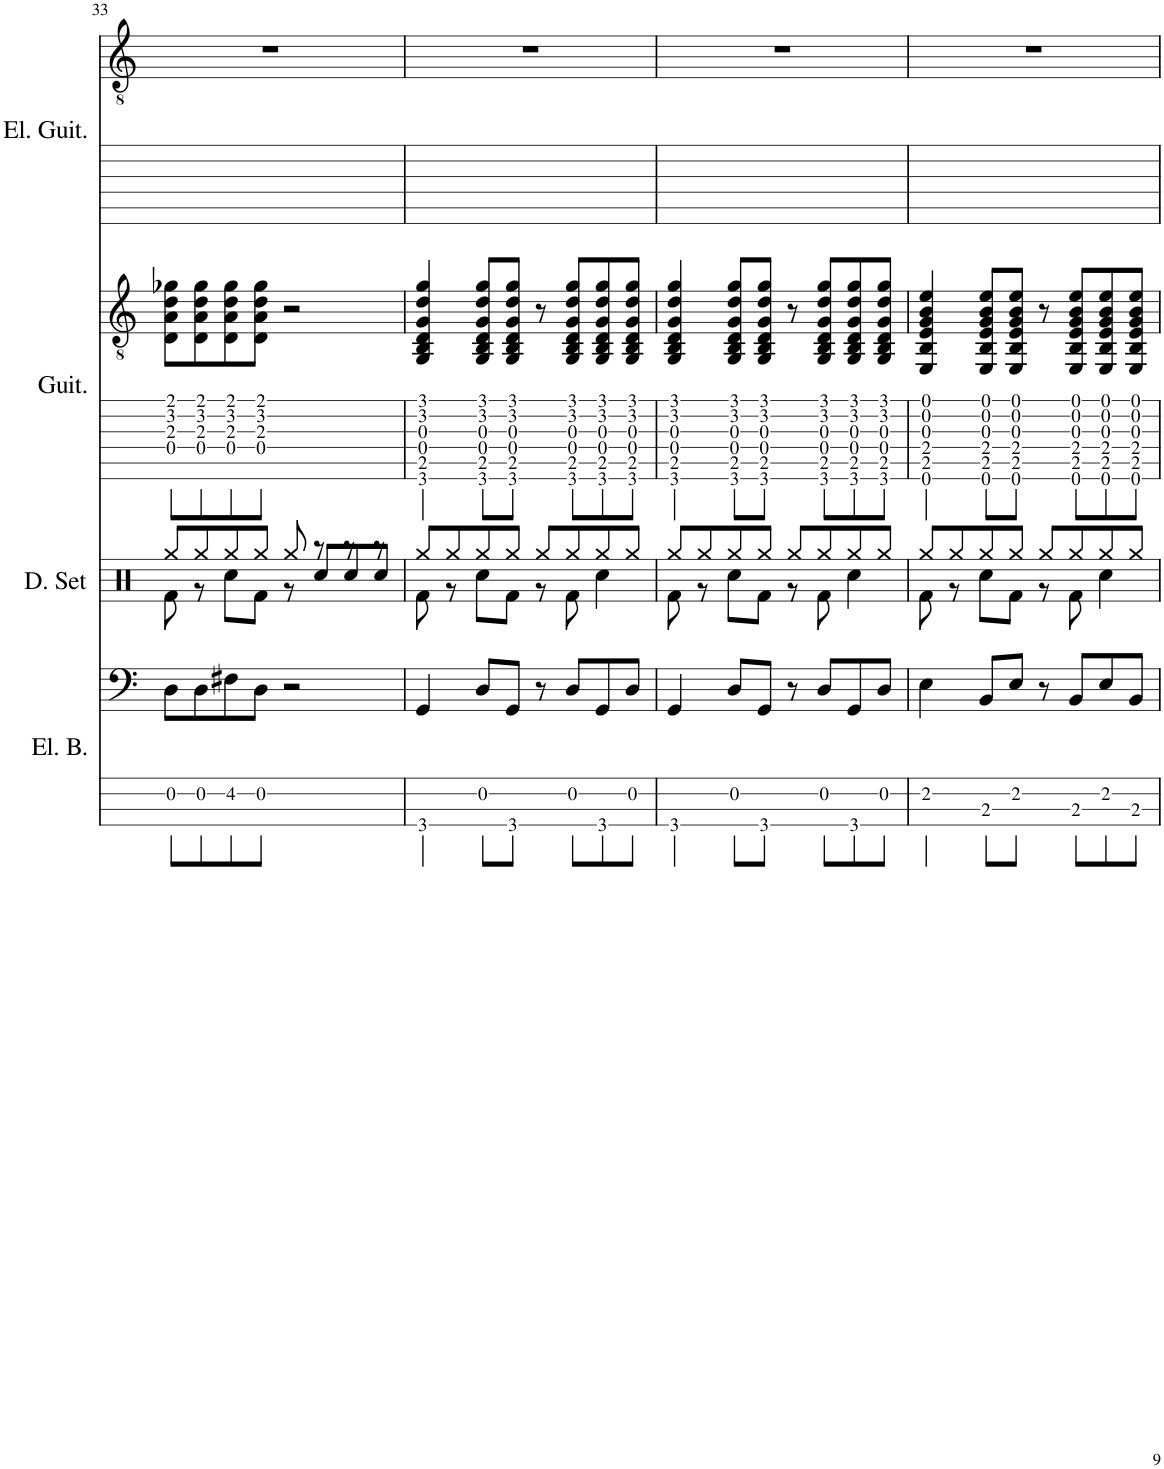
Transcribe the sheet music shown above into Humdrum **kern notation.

**kern	**kern	**kern	**kern	**kern	**kern	**kern
*part4	*part4	*part3	*part2	*part2	*part1	*part1
*staff7	*staff6	*staff5	*staff4	*staff3	*staff2	*staff1
*I"电贝斯	*	*I"架子鼓	*I"原音吉他	*	*I"电子吉他	*
!!LO:PB:g=z
*	*clefF4	*clefX	*	*clefGv2	*	*clefGv2
*Trd7c12	*Trd7c12	*	*	*	*	*
*k[]	*k[]	*k[]	*k[]	*k[]	*k[]	*k[]
*M4/4	*M4/4	*M4/4	*M4/4	*M4/4	*M4/4	*M4/4
=33	=33	=33	=33	=33	=33	=33
*	*	*^	*	*	*	*
8D\L	8D\L	8Rgg/L	8Rf\	8D\ 8A\ 8d\ 8g-X\L	8D\ 8A\ 8d\ 8g-X\L	1r	1r
8D\	8D\	8Rgg/	8r	8D\ 8A\ 8d\ 8g-\	8D\ 8A\ 8d\ 8g-\	.	.
8F#\	8F#X\	8Rgg/	8Rcc\L	8D\ 8A\ 8d\ 8g-\	8D\ 8A\ 8d\ 8g-\	.	.
8D\J	8D\J	8Rgg/J	8Rf\J	8D\ 8A\ 8d\ 8g-\J	8D\ 8A\ 8d\ 8g-\J	.	.
2r	2r	8Rgg/	8r	2r	2r	.	.
.	.	8r	8Rcc/L	.	.	.	.
.	.	8r	8Rcc/	.	.	.	.
.	.	8r	8Rcc/J	.	.	.	.
=34	=34	=34	=34	=34	=34	=34	=34
4GG\	4GG/	8Rgg/L	8Rf\	4GG\ 4BB\ 4D\ 4G\ 4d\ 4g\	4GG/ 4BB/ 4D/ 4G/ 4d/ 4g/	1r	1r
.	.	8Rgg/	8r	.	.	.	.
8D\L	8D/L	8Rgg/	8Rcc\L	8GG\ 8BB\ 8D\ 8G\ 8d\ 8g\L	8GG/ 8BB/ 8D/ 8G/ 8d/ 8g/L	.	.
8GG\J	8GG/J	8Rgg/J	8Rf\J	8GG\ 8BB\ 8D\ 8G\ 8d\ 8g\J	8GG/ 8BB/ 8D/ 8G/ 8d/ 8g/J	.	.
8r	8r	8Rgg/L	8r	8r	8r	.	.
8D\L	8D/L	8Rgg/	8Rf\	8GG\ 8BB\ 8D\ 8G\ 8d\ 8g\L	8GG/ 8BB/ 8D/ 8G/ 8d/ 8g/L	.	.
8GG\	8GG/	8Rgg/	4Rcc\	8GG\ 8BB\ 8D\ 8G\ 8d\ 8g\	8GG/ 8BB/ 8D/ 8G/ 8d/ 8g/	.	.
8D\J	8D/J	8Rgg/J	.	8GG\ 8BB\ 8D\ 8G\ 8d\ 8g\J	8GG/ 8BB/ 8D/ 8G/ 8d/ 8g/J	.	.
=35	=35	=35	=35	=35	=35	=35	=35
4GG\	4GG/	8Rgg/L	8Rf\	4GG\ 4BB\ 4D\ 4G\ 4d\ 4g\	4GG/ 4BB/ 4D/ 4G/ 4d/ 4g/	1r	1r
.	.	8Rgg/	8r	.	.	.	.
8D\L	8D/L	8Rgg/	8Rcc\L	8GG\ 8BB\ 8D\ 8G\ 8d\ 8g\L	8GG/ 8BB/ 8D/ 8G/ 8d/ 8g/L	.	.
8GG\J	8GG/J	8Rgg/J	8Rf\J	8GG\ 8BB\ 8D\ 8G\ 8d\ 8g\J	8GG/ 8BB/ 8D/ 8G/ 8d/ 8g/J	.	.
8r	8r	8Rgg/L	8r	8r	8r	.	.
8D\L	8D/L	8Rgg/	8Rf\	8GG\ 8BB\ 8D\ 8G\ 8d\ 8g\L	8GG/ 8BB/ 8D/ 8G/ 8d/ 8g/L	.	.
8GG\	8GG/	8Rgg/	4Rcc\	8GG\ 8BB\ 8D\ 8G\ 8d\ 8g\	8GG/ 8BB/ 8D/ 8G/ 8d/ 8g/	.	.
8D\J	8D/J	8Rgg/J	.	8GG\ 8BB\ 8D\ 8G\ 8d\ 8g\J	8GG/ 8BB/ 8D/ 8G/ 8d/ 8g/J	.	.
=36	=36	=36	=36	=36	=36	=36	=36
4E\	4E\	8Rgg/L	8Rf\	4EE\ 4BB\ 4E\ 4G\ 4B\ 4e\	4EE/ 4BB/ 4E/ 4G/ 4B/ 4e/	1r	1r
.	.	8Rgg/	8r	.	.	.	.
8BB\L	8BB/L	8Rgg/	8Rcc\L	8EE\ 8BB\ 8E\ 8G\ 8B\ 8e\L	8EE/ 8BB/ 8E/ 8G/ 8B/ 8e/L	.	.
8E\J	8E/J	8Rgg/J	8Rf\J	8EE\ 8BB\ 8E\ 8G\ 8B\ 8e\J	8EE/ 8BB/ 8E/ 8G/ 8B/ 8e/J	.	.
8r	8r	8Rgg/L	8r	8r	8r	.	.
8BB\L	8BB/L	8Rgg/	8Rf\	8EE\ 8BB\ 8E\ 8G\ 8B\ 8e\L	8EE/ 8BB/ 8E/ 8G/ 8B/ 8e/L	.	.
8E\	8E/	8Rgg/	4Rcc\	8EE\ 8BB\ 8E\ 8G\ 8B\ 8e\	8EE/ 8BB/ 8E/ 8G/ 8B/ 8e/	.	.
8BB\J	8BB/J	8Rgg/J	.	8EE\ 8BB\ 8E\ 8G\ 8B\ 8e\J	8EE/ 8BB/ 8E/ 8G/ 8B/ 8e/J	.	.
*	*	*v	*v	*	*	*	*
=	=	=	=	=	=	=
*-	*-	*-	*-	*-	*-	*-
